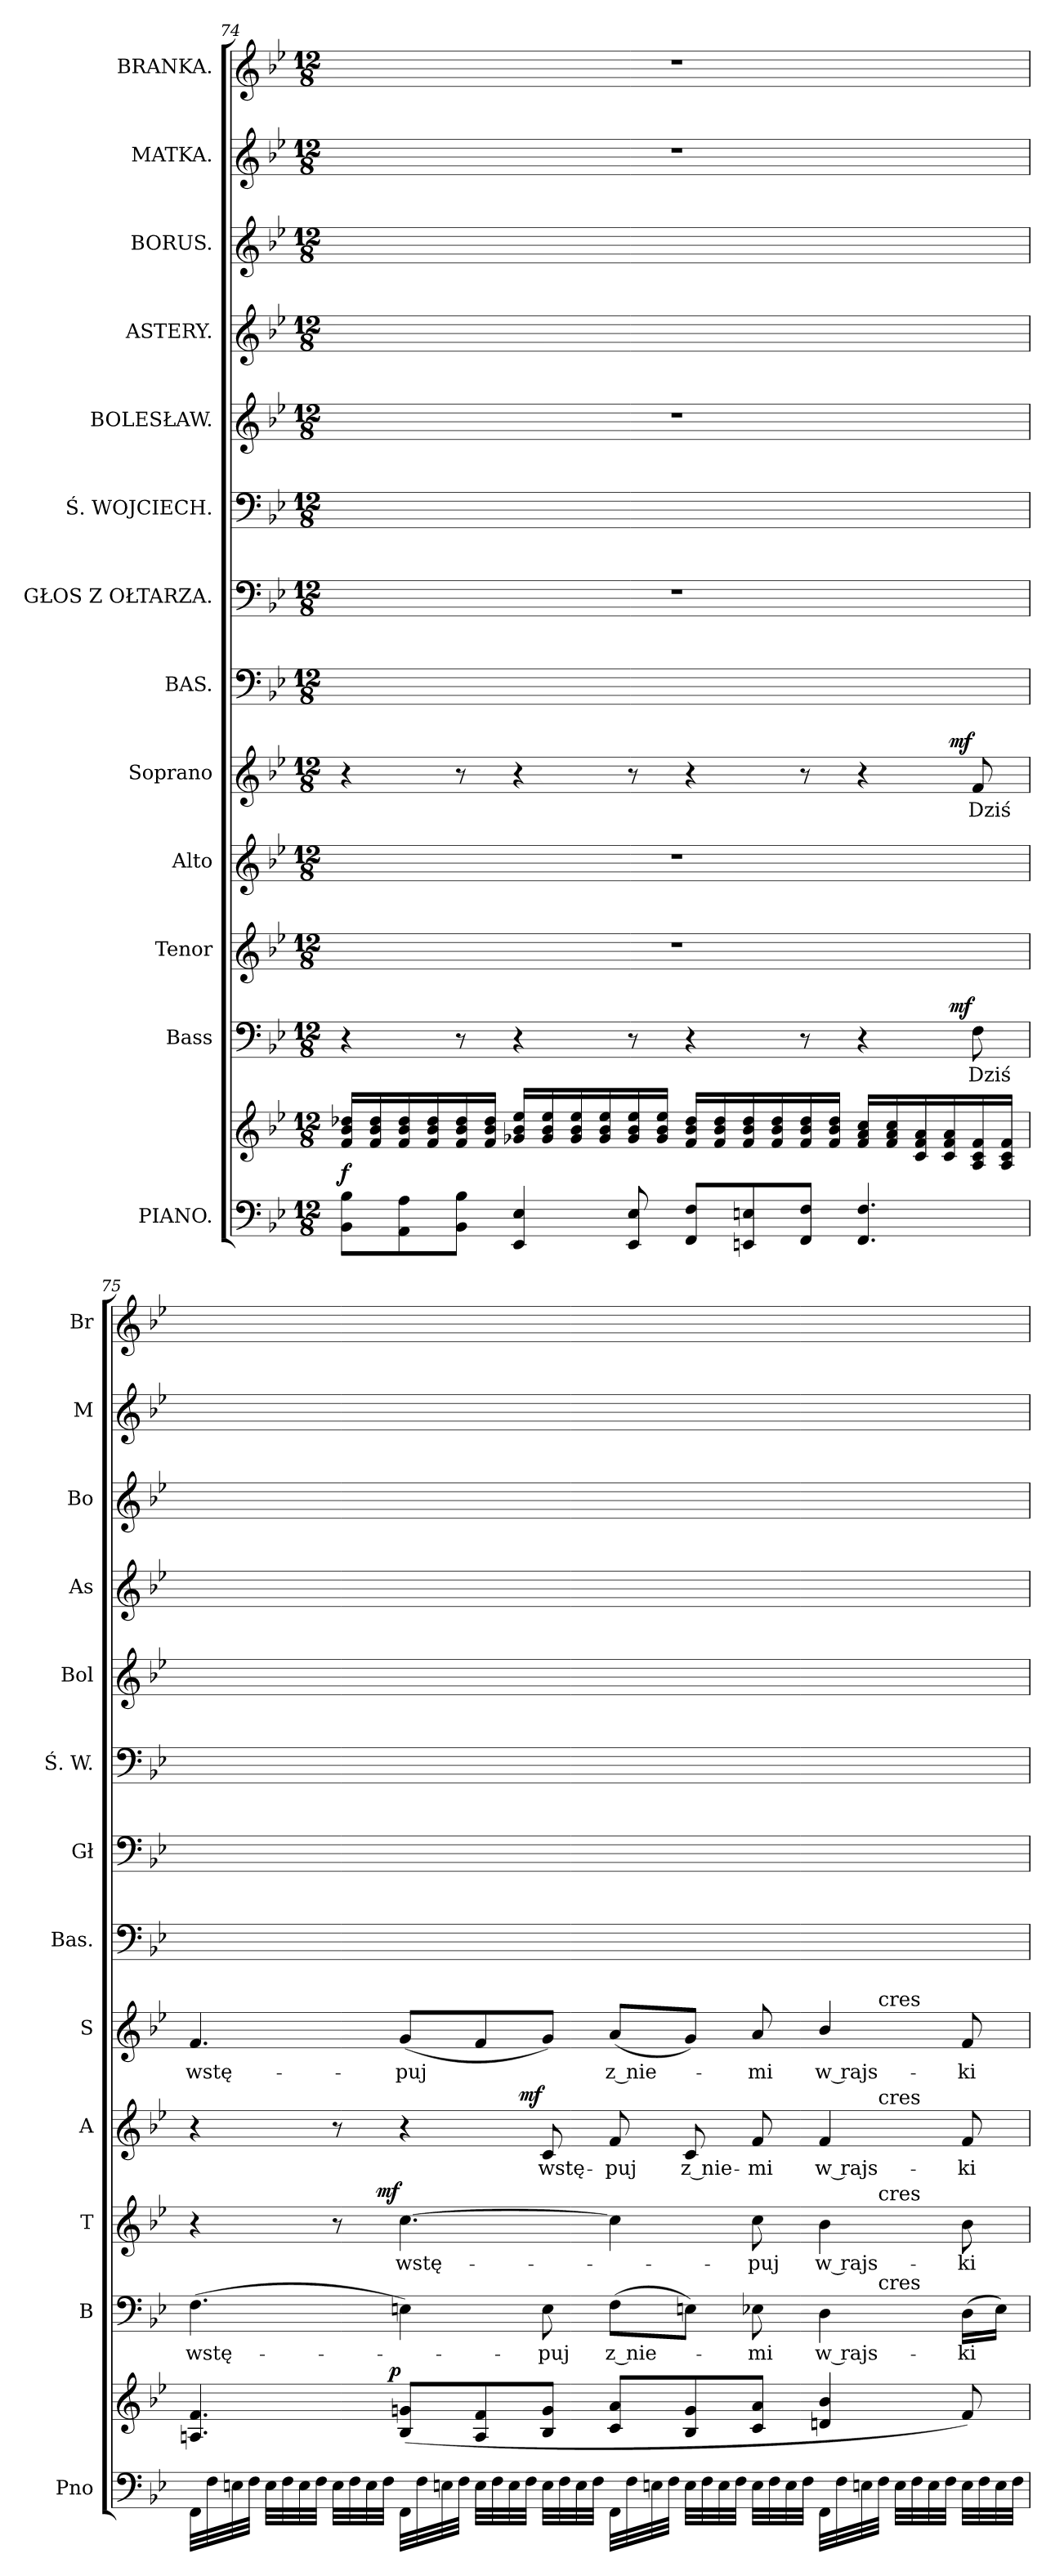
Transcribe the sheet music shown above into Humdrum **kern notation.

**kern	**kern	**dynam	**kern	**text	**dynam	**kern	**text	**dynam	**kern	**text	**dynam	**kern	**text	**dynam	**kern	**kern	**kern	**kern	**kern	**kern	**kern	**kern
*part13	*part13	*part13	*part12	*part12	*part12	*part11	*part11	*part11	*part10	*part10	*part10	*part9	*part9	*part9	*part8	*part7	*part6	*part5	*part4	*part3	*part2	*part1
*staff14	*staff13	*staff13/14	*staff12	*staff12	*staff12	*staff11	*staff11	*staff11	*staff10	*staff10	*staff10	*staff9	*staff9	*staff9	*staff8	*staff7	*staff6	*staff5	*staff4	*staff3	*staff2	*staff1
*I"PIANO.	*	*	*I"Bass	*	*	*I"Tenor	*	*	*I"Alto	*	*	*I"Soprano	*	*	*I"BAS.	*I"GŁOS Z OŁTARZA.	*I"Ś. WOJCIECH.	*I"BOLESŁAW.	*I"ASTERY.	*I"BORUS.	*I"MATKA.	*I"BRANKA.
*I'Pno	*	*	*I'B	*	*	*I'T	*	*	*I'A	*	*	*I'S	*	*	*I'Bas.	*I'Gł	*I'Ś. W.	*I'Bol	*I'As	*I'Bo	*I'M	*I'Br
*clefF4	*clefG2	*	*clefF4	*	*	*clefG2	*	*	*clefG2	*	*	*clefG2	*	*	*clefF4	*clefF4	*clefF4	*clefG2	*clefG2	*clefG2	*clefG2	*clefG2
*	*	*	*	*	*	*ITrd8c12	*	*	*	*	*	*	*	*	*	*	*	*ITrd8c12	*	*ITrd8c12	*	*
*k[b-e-]	*k[b-e-]	*	*k[b-e-]	*	*	*k[b-e-]	*	*	*k[b-e-]	*	*	*k[b-e-]	*	*	*k[b-e-]	*k[b-e-]	*k[b-e-]	*k[b-e-]	*k[b-e-]	*k[b-e-]	*k[b-e-]	*k[b-e-]
*M12/8	*M12/8	*	*M12/8	*	*	*M12/8	*	*	*M12/8	*	*	*M12/8	*	*	*M12/8	*M12/8	*M12/8	*M12/8	*M12/8	*M12/8	*M12/8	*M12/8
=74	=74	=74	=74	=74	=74	=74	=74	=74	=74	=74	=74	=74	=74	=74	=74	=74	=74	=74	=74	=74	=74	=74
8BB-\ 8B-\L	16f/ 16b-/ 16dd-X/LL	f	4r	.	.	1.r	.	.	1.r	.	.	4r	.	.	1.ryy	1.r	1.ryy	1.r	1.ryy	1.ryy	1.r	1.r
.	16f/ 16b-/ 16dd-/	.	.	.	.	.	.	.	.	.	.	.	.	.	.	.	.	.	.	.	.	.
8AA\ 8A\	16f/ 16b-/ 16dd-/	.	.	.	.	.	.	.	.	.	.	.	.	.	.	.	.	.	.	.	.	.
.	16f/ 16b-/ 16dd-/	.	.	.	.	.	.	.	.	.	.	.	.	.	.	.	.	.	.	.	.	.
8BB-\ 8B-\J	16f/ 16b-/ 16dd-/	.	8r	.	.	.	.	.	.	.	.	8r	.	.	.	.	.	.	.	.	.	.
.	16f/ 16b-/ 16dd-/JJ	.	.	.	.	.	.	.	.	.	.	.	.	.	.	.	.	.	.	.	.	.
4EE-/ 4E-/	16g-X/ 16b-/ 16ee-/LL	.	4r	.	.	.	.	.	.	.	.	4r	.	.	.	.	.	.	.	.	.	.
.	16g-/ 16b-/ 16ee-/	.	.	.	.	.	.	.	.	.	.	.	.	.	.	.	.	.	.	.	.	.
.	16g-/ 16b-/ 16ee-/	.	.	.	.	.	.	.	.	.	.	.	.	.	.	.	.	.	.	.	.	.
.	16g-/ 16b-/ 16ee-/	.	.	.	.	.	.	.	.	.	.	.	.	.	.	.	.	.	.	.	.	.
8EE-/ 8E-/	16g-/ 16b-/ 16ee-/	.	8r	.	.	.	.	.	.	.	.	8r	.	.	.	.	.	.	.	.	.	.
.	16g-/ 16b-/ 16ee-/JJ	.	.	.	.	.	.	.	.	.	.	.	.	.	.	.	.	.	.	.	.	.
8FF/ 8F/L	16f/ 16b-/ 16dd-/LL	.	4r	.	.	.	.	.	.	.	.	4r	.	.	.	.	.	.	.	.	.	.
.	16f/ 16b-/ 16dd-/	.	.	.	.	.	.	.	.	.	.	.	.	.	.	.	.	.	.	.	.	.
8EEn/ 8En/	16f/ 16b-/ 16dd-/	.	.	.	.	.	.	.	.	.	.	.	.	.	.	.	.	.	.	.	.	.
.	16f/ 16b-/ 16dd-/	.	.	.	.	.	.	.	.	.	.	.	.	.	.	.	.	.	.	.	.	.
8FF/ 8F/J	16f/ 16b-/ 16dd-/	.	8r	.	.	.	.	.	.	.	.	8r	.	.	.	.	.	.	.	.	.	.
.	16f/ 16b-/ 16dd-/JJ	.	.	.	.	.	.	.	.	.	.	.	.	.	.	.	.	.	.	.	.	.
4.FF/ 4.F/	16f/ 16a/ 16cc/LL	.	4r	.	.	.	.	.	.	.	.	4r	.	.	.	.	.	.	.	.	.	.
.	16f/ 16a/ 16cc/	.	.	.	.	.	.	.	.	.	.	.	.	.	.	.	.	.	.	.	.	.
.	16c/ 16f/ 16a/	.	.	.	.	.	.	.	.	.	.	.	.	.	.	.	.	.	.	.	.	.
.	16c/ 16f/ 16a/	.	.	.	.	.	.	.	.	.	.	.	.	.	.	.	.	.	.	.	.	.
!	!	!	!	!	!LO:DY:a:rj	!	!	!	!	!	!	!	!	!LO:DY:a:rj	!	!	!	!	!	!	!	!
.	16A/ 16c/ 16f/	.	8F\	Dziś	mf	.	.	.	.	.	.	8f/	Dziś	mf	.	.	.	.	.	.	.	.
.	16A/ 16c/ 16f/JJ	.	.	.	.	.	.	.	.	.	.	.	.	.	.	.	.	.	.	.	.	.
=75	=75	=75	=75	=75	=75	=75	=75	=75	=75	=75	=75	=75	=75	=75	=75	=75	=75	=75	=75	=75	=75	=75
*	*	*	*^	*	*	*^	*	*	*^	*	*	*^	*	*	*	*	*	*	*	*	*	*
32FF\LLL	4.An/ 4.f/	.	(4.F\	1ryy	wstę-	.	4r	1ryy	.	.	4r	1ryy	.	.	4.f/	1ryy	wstę-	.	1.ryy	1.ryy	1.ryy	1.ryy	1.ryy	1.ryy	1.ryy	1.ryy
32F\	.	.	.	.	.	.	.	.	.	.	.	.	.	.	.	.	.	.	.	.	.	.	.	.	.	.
32En\	.	.	.	.	.	.	.	.	.	.	.	.	.	.	.	.	.	.	.	.	.	.	.	.	.	.
32F\JJJ	.	.	.	.	.	.	.	.	.	.	.	.	.	.	.	.	.	.	.	.	.	.	.	.	.	.
32E\LLL	.	.	.	.	.	.	.	.	.	.	.	.	.	.	.	.	.	.	.	.	.	.	.	.	.	.
32F\	.	.	.	.	.	.	.	.	.	.	.	.	.	.	.	.	.	.	.	.	.	.	.	.	.	.
32E\	.	.	.	.	.	.	.	.	.	.	.	.	.	.	.	.	.	.	.	.	.	.	.	.	.	.
32F\JJJ	.	.	.	.	.	.	.	.	.	.	.	.	.	.	.	.	.	.	.	.	.	.	.	.	.	.
32E\LLL	.	.	.	.	.	.	8r	.	.	.	8r	.	.	.	.	.	.	.	.	.	.	.	.	.	.	.
32F\	.	.	.	.	.	.	.	.	.	.	.	.	.	.	.	.	.	.	.	.	.	.	.	.	.	.
32E\	.	.	.	.	.	.	.	.	.	.	.	.	.	.	.	.	.	.	.	.	.	.	.	.	.	.
32F\JJJ	.	.	.	.	.	.	.	.	.	.	.	.	.	.	.	.	.	.	.	.	.	.	.	.	.	.
!	!	!LO:DY:a:rj	!	!	!	!	!	!	!	!LO:DY:a:rj	!	!	!	!	!	!	!	!	!	!	!	!	!	!	!	!
32FF\LLL	(8B-/ 8gn/L	p	4En\)	.	.	.	[4.c\	.	wstę-	mf	4r	.	.	.	(8g/L	.	-puj	.	.	.	.	.	.	.	.	.
32F\	.	.	.	.	.	.	.	.	.	.	.	.	.	.	.	.	.	.	.	.	.	.	.	.	.	.
32En\	.	.	.	.	.	.	.	.	.	.	.	.	.	.	.	.	.	.	.	.	.	.	.	.	.	.
32F\JJJ	.	.	.	.	.	.	.	.	.	.	.	.	.	.	.	.	.	.	.	.	.	.	.	.	.	.
32E\LLL	8A/ 8f/	.	.	.	.	.	.	.	.	.	.	.	.	.	8f/	.	.	.	.	.	.	.	.	.	.	.
32F\	.	.	.	.	.	.	.	.	.	.	.	.	.	.	.	.	.	.	.	.	.	.	.	.	.	.
32E\	.	.	.	.	.	.	.	.	.	.	.	.	.	.	.	.	.	.	.	.	.	.	.	.	.	.
32F\JJJ	.	.	.	.	.	.	.	.	.	.	.	.	.	.	.	.	.	.	.	.	.	.	.	.	.	.
!	!	!	!	!	!	!	!	!	!	!	!	!	!	!LO:DY:a:rj	!	!	!	!	!	!	!	!	!	!	!	!
32E\LLL	8B-/ 8g/J	.	8E\	.	-puj	.	.	.	.	.	8c/	.	wstę-	mf	8g/J)	.	.	.	.	.	.	.	.	.	.	.
32F\	.	.	.	.	.	.	.	.	.	.	.	.	.	.	.	.	.	.	.	.	.	.	.	.	.	.
32E\	.	.	.	.	.	.	.	.	.	.	.	.	.	.	.	.	.	.	.	.	.	.	.	.	.	.
32F\JJJ	.	.	.	.	.	.	.	.	.	.	.	.	.	.	.	.	.	.	.	.	.	.	.	.	.	.
32FF\LLL	8c/ 8a/L	.	(8F\L	.	z nie-	.	4c\]	.	.	.	8f/	.	-puj	.	(8a/L	.	z nie-	.	.	.	.	.	.	.	.	.
32F\	.	.	.	.	.	.	.	.	.	.	.	.	.	.	.	.	.	.	.	.	.	.	.	.	.	.
32En\	.	.	.	.	.	.	.	.	.	.	.	.	.	.	.	.	.	.	.	.	.	.	.	.	.	.
32F\JJJ	.	.	.	.	.	.	.	.	.	.	.	.	.	.	.	.	.	.	.	.	.	.	.	.	.	.
32E\LLL	8B-/ 8g/	.	8En\J)	.	.	.	.	.	.	.	8c/	.	z nie-	.	8g/J)	.	.	.	.	.	.	.	.	.	.	.
32F\	.	.	.	.	.	.	.	.	.	.	.	.	.	.	.	.	.	.	.	.	.	.	.	.	.	.
32E\	.	.	.	.	.	.	.	.	.	.	.	.	.	.	.	.	.	.	.	.	.	.	.	.	.	.
32F\JJJ	.	.	.	.	.	.	.	.	.	.	.	.	.	.	.	.	.	.	.	.	.	.	.	.	.	.
32E\LLL	8c/ 8a/J	.	8E-X\	8..ryy	-mi	.	8c\	8..ryy	-puj	.	8f/	8..ryy	-mi	.	8a/	8..ryy	-mi	.	.	.	.	.	.	.	.	.
32F\	.	.	.	.	.	.	.	.	.	.	.	.	.	.	.	.	.	.	.	.	.	.	.	.	.	.
32E\	.	.	.	.	.	.	.	.	.	.	.	.	.	.	.	.	.	.	.	.	.	.	.	.	.	.
32F\JJJ	.	.	.	.	.	.	.	.	.	.	.	.	.	.	.	.	.	.	.	.	.	.	.	.	.	.
32FF\LLL	4dn/ 4b-/	.	4D\	.	w rajs-	.	4B-\	.	w rajs-	.	4f/	.	w rajs-	.	4b-/	.	w rajs-	.	.	.	.	.	.	.	.	.
32F\	.	.	.	.	.	.	.	.	.	.	.	.	.	.	.	.	.	.	.	.	.	.	.	.	.	.
32En\	.	.	.	.	.	.	.	.	.	.	.	.	.	.	.	.	.	.	.	.	.	.	.	.	.	.
!	!	!	!	!	!	!	!	!	!	!	!	!	!	!	!	!LO:TX:a:t=cres	!	!	!	!	!	!	!	!	!	!
!	!	!	!	!	!	!	!	!	!	!	!	!LO:TX:a:t=cres	!	!	!	!	!	!	!	!	!	!	!	!	!	!
!	!	!	!	!	!	!	!	!LO:TX:a:t=cres	!	!	!	!	!	!	!	!	!	!	!	!	!	!	!	!	!	!
!	!	!	!	!LO:TX:a:t=cres	!	!	!	!	!	!	!	!	!	!	!	!	!	!	!	!	!	!	!	!	!	!
32F\JJJ	.	.	.	4ryy	.	.	.	4ryy	.	.	.	4ryy	.	.	.	4ryy	.	.	.	.	.	.	.	.	.	.
32E\LLL	.	.	.	.	.	.	.	.	.	.	.	.	.	.	.	.	.	.	.	.	.	.	.	.	.	.
32F\	.	.	.	.	.	.	.	.	.	.	.	.	.	.	.	.	.	.	.	.	.	.	.	.	.	.
32E\	.	.	.	.	.	.	.	.	.	.	.	.	.	.	.	.	.	.	.	.	.	.	.	.	.	.
32F\JJJ	.	.	.	.	.	.	.	.	.	.	.	.	.	.	.	.	.	.	.	.	.	.	.	.	.	.
32E\LLL	8f/)	.	(16D\LL	.	-ki	.	8B-\	.	-ki	.	8f/	.	-ki	.	8f/	.	-ki	.	.	.	.	.	.	.	.	.
32F\	.	.	.	.	.	.	.	.	.	.	.	.	.	.	.	.	.	.	.	.	.	.	.	.	.	.
32E\	.	.	16E-\JJ)	.	.	.	.	.	.	.	.	.	.	.	.	.	.	.	.	.	.	.	.	.	.	.
32F\JJJ	.	.	.	32ryy	.	.	.	32ryy	.	.	.	32ryy	.	.	.	32ryy	.	.	.	.	.	.	.	.	.	.
*	*	*	*v	*v	*	*	*	*	*	*	*v	*v	*	*	*v	*v	*	*	*	*	*	*	*	*	*	*
*	*	*	*	*	*	*v	*v	*	*	*	*	*	*	*	*	*	*	*	*	*	*	*	*
=	=	=	=	=	=	=	=	=	=	=	=	=	=	=	=	=	=	=	=	=	=	=
*-	*-	*-	*-	*-	*-	*-	*-	*-	*-	*-	*-	*-	*-	*-	*-	*-	*-	*-	*-	*-	*-	*-
